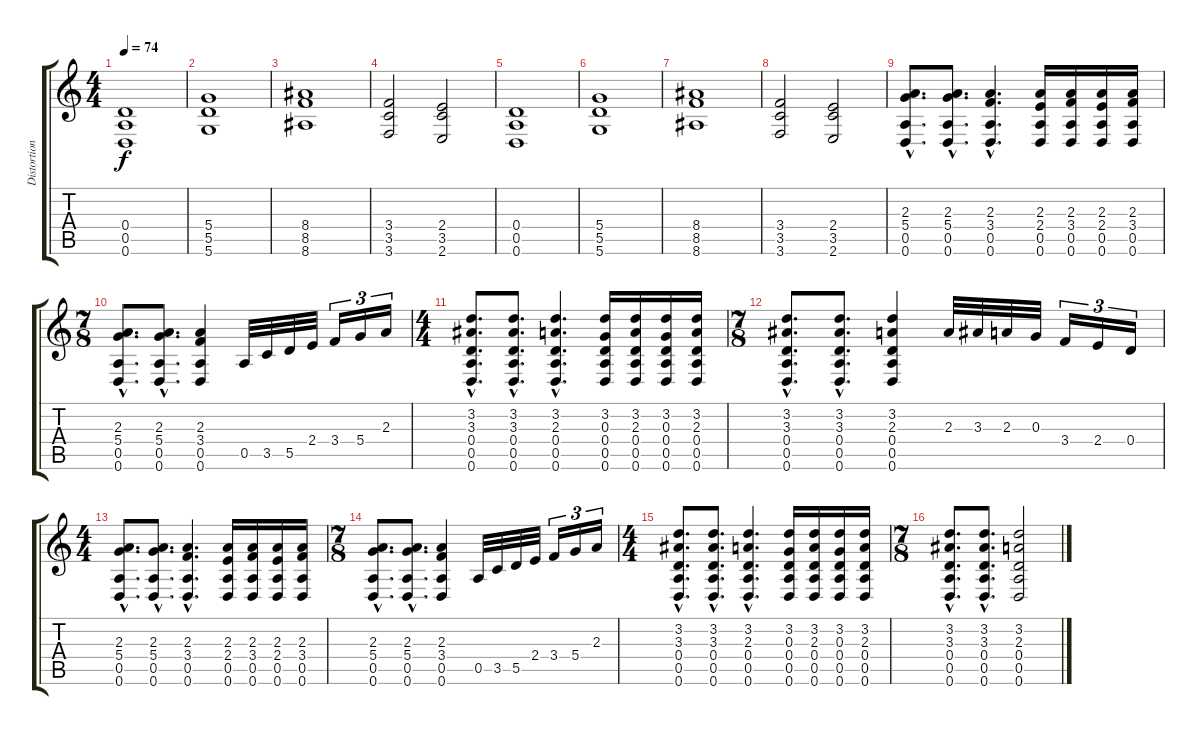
\track ("Distortion Guitar II" "Distortion") {instrument distortionguitar}
\staff {score tabs}
\tuning (E4 B3 G3 D3 A2 D2) {hide}
\ts (4 4)
\tempo 74
\clef g2
\ks c
(0.4 0.5 0.6).1{dy f} |
(5.4 5.5 5.6).1 |
(8.4 8.5 8.6).1 |
(3.4 3.5 3.6).2 (2.4 3.5 2.6).2 |
(0.4 0.5 0.6).1 |
(5.4 5.5 5.6).1 |
(8.4 8.5 8.6).1 |
(3.4 3.5 3.6).2 (2.4 3.5 2.6).2 |
(2.3{hac} 5.4{hac} 0.5{hac} 0.6{hac}).8{d} (2.3{hac} 5.4{hac} 0.5{hac} 0.6{hac}).8{d} (2.3{hac} 3.4{hac} 0.5{hac} 0.6{hac}).4{d} (2.3 2.4 0.5 0.6).16 (2.3 3.4 0.5 0.6).16 (2.3 2.4 0.5 0.6).16 (2.3 3.4 0.5 0.6).16 |
\ts (7 8)
(2.3{hac} 5.4{hac} 0.5{hac} 0.6{hac}).8{d} (2.3{hac} 5.4{hac} 0.5{hac} 0.6{hac}).8{d} (2.3 3.4 0.5 0.6).4 0.5.32 3.5.32 5.5.32 2.4.32 3.4.16{tu (3 2)} 5.4.16{tu (3 2)} 2.3.16{tu (3 2)} |
\ts (4 4)
(3.2{hac} 3.3{hac} 0.4{hac} 0.5{hac} 0.6{hac}).8{d} (3.2{hac} 3.3{hac} 0.4{hac} 0.5{hac} 0.6{hac}).8{d} (3.2{hac} 2.3{hac} 0.4{hac} 0.5{hac} 0.6{hac}).4{d} (3.2 0.3 0.4 0.5 0.6).16 (3.2 2.3 0.4 0.5 0.6).16 (3.2 0.3 0.4 0.5 0.6).16 (3.2 2.3 0.4 0.5 0.6).16 |
\ts (7 8)
(3.2{hac} 3.3{hac} 0.4{hac} 0.5{hac} 0.6{hac}).8{d} (3.2{hac} 3.3{hac} 0.4{hac} 0.5{hac} 0.6{hac}).8{d} (3.2 2.3 0.4 0.5 0.6).4 2.3.32 3.3.32 2.3.32 0.3.32 3.4.16{tu (3 2)} 2.4.16{tu (3 2)} 0.4.16{tu (3 2)} |
\ts (4 4)
(2.3{hac} 5.4{hac} 0.5{hac} 0.6{hac}).8{d} (2.3{hac} 5.4{hac} 0.5{hac} 0.6{hac}).8{d} (2.3{hac} 3.4{hac} 0.5{hac} 0.6{hac}).4{d} (2.3 2.4 0.5 0.6).16 (2.3 3.4 0.5 0.6).16 (2.3 2.4 0.5 0.6).16 (2.3 3.4 0.5 0.6).16 |
\ts (7 8)
(2.3{hac} 5.4{hac} 0.5{hac} 0.6{hac}).8{d} (2.3{hac} 5.4{hac} 0.5{hac} 0.6{hac}).8{d} (2.3 3.4 0.5 0.6).4 0.5.32 3.5.32 5.5.32 2.4.32 3.4.16{tu (3 2)} 5.4.16{tu (3 2)} 2.3.16{tu (3 2)} |
\ts (4 4)
(3.2{hac} 3.3{hac} 0.4{hac} 0.5{hac} 0.6{hac}).8{d} (3.2{hac} 3.3{hac} 0.4{hac} 0.5{hac} 0.6{hac}).8{d} (3.2{hac} 2.3{hac} 0.4{hac} 0.5{hac} 0.6{hac}).4{d} (3.2 0.3 0.4 0.5 0.6).16 (3.2 2.3 0.4 0.5 0.6).16 (3.2 0.3 0.4 0.5 0.6).16 (3.2 2.3 0.4 0.5 0.6).16 |
\ts (7 8)
(3.2{hac} 3.3{hac} 0.4{hac} 0.5{hac} 0.6{hac}).8{d} (3.2{hac} 3.3{hac} 0.4{hac} 0.5{hac} 0.6{hac}).8{d} (3.2 2.3 0.4 0.5 0.6).2
